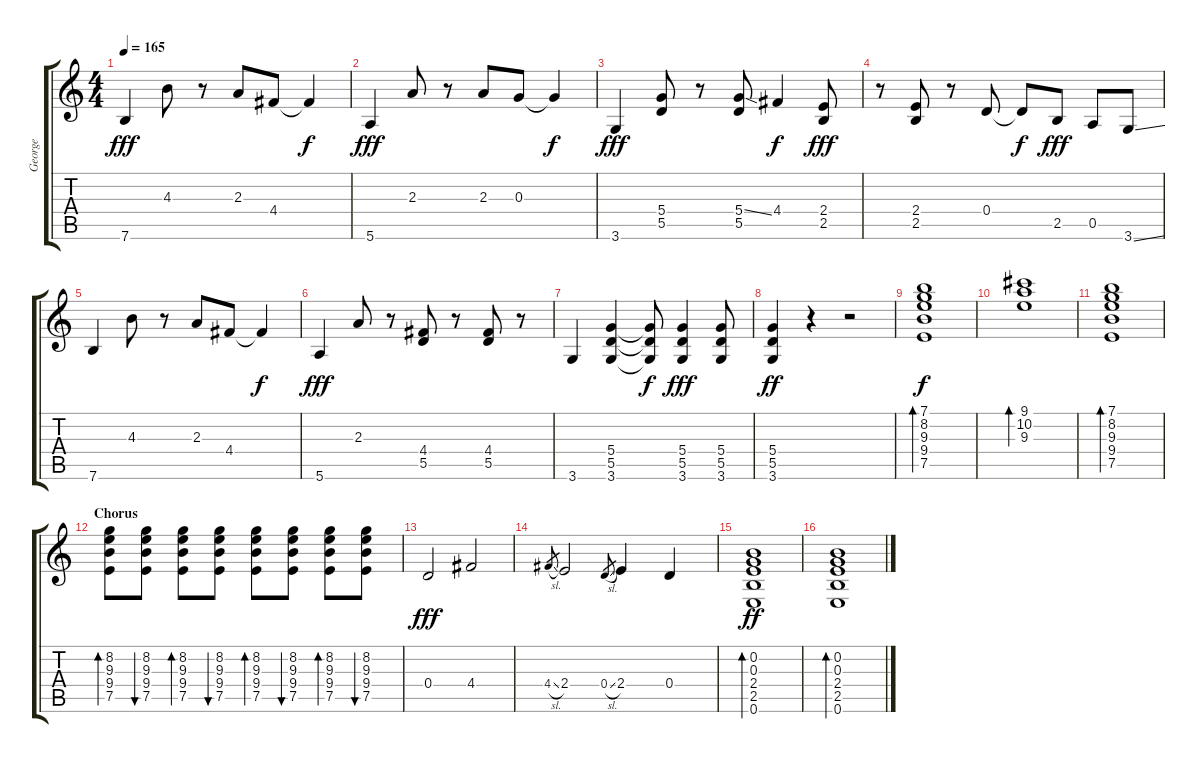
\track ("George" "George") {instrument electricguitarclean}
\staff {score tabs}
\tuning (E4 B3 G3 D3 A2 E2) {hide}
\ts (4 4)
\tempo 165
\clef g2
\ks c
7.6.4{dy fff} 4.3.8 r.8 2.3.8 4.4.8 4.4{t}.4{dy f} |
5.6.4{dy fff} 2.3.8 r.8 2.3.8 0.3.8 0.3{t}.4{dy f} |
3.6.4{dy fff} (5.4 5.5).8 r.8 (5.4{ss} 5.5).8 4.4.4{dy f} (2.4 2.5).8{dy fff} |
r.8 (2.4 2.5).8 r.8 0.4.8 0.4{t}.8{dy f} 2.5.8{dy fff} 0.5.8 3.6{ss}.8 |
7.6.4 4.3.8 r.8 2.3.8 4.4.8 4.4{t}.4{dy f} |
5.6.4{dy fff} 2.3.8 r.8 (4.4 5.5).8 r.8 (4.4 5.5).8 r.8 |
3.6.4 (5.4 5.5 3.6).4 (5.4{t} 5.5{t} 3.6{t}).8{dy f} (5.4 5.5 3.6).4{dy fff} (5.4 5.5 3.6).8 |
(5.4 5.5 3.6).4{dy ff} r.4 r.2 |
(7.1 8.2 9.3 9.4 7.5).1{bd 240 dy f} |
(9.1 10.2 9.3).1{bd 240} |
(7.1 8.2 9.3 9.4 7.5).1{bd 240} |
\section ("" "Chorus")
(8.2 9.3 9.4 7.5).8{bd 60} (8.2 9.3 9.4 7.5).8{bu 60} (8.2 9.3 9.4 7.5).8{bd 60} (8.2 9.3 9.4 7.5).8{bu 60} (8.2 9.3 9.4 7.5).8{bd 60} (8.2 9.3 9.4 7.5).8{bu 60} (8.2 9.3 9.4 7.5).8{bd 60} (8.2 9.3 9.4 7.5).8{bu 60} |
0.4.2{dy fff volume 16} 4.4.2 |
4.4{sl}.8{gr} 2.4.2 0.4{sl}.8{gr} 2.4.4 0.4.4 |
(0.2 0.3 2.4 2.5 0.6).1{bd 240 dy ff} |
(0.2 0.3 2.4 2.5 0.6).1{bd 240}
